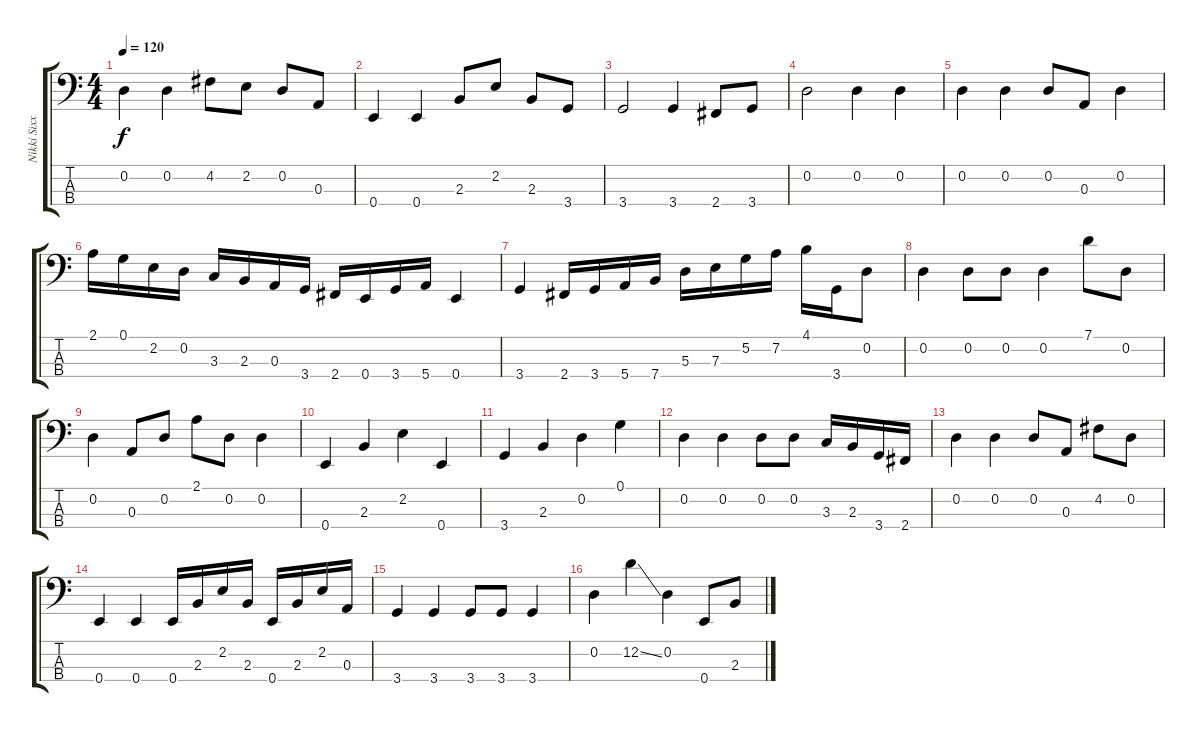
\track ("Nikki Sixx" "Nikki Sixx") {instrument electricbasspick}
\staff {score tabs}
\tuning (G2 D2 A1 E1) {hide}
\ts (4 4)
\tempo 120
\clef f4
\ks c
0.2.4{dy f} 0.2.4 4.2.8 2.2.8 0.2.8 0.3.8 |
0.4.4 0.4.4 2.3.8 2.2.8 2.3.8 3.4.8 |
3.4.2 3.4.4 2.4.8 3.4.8 |
0.2.2 0.2.4 0.2.4 |
0.2.4 0.2.4 0.2.8 0.3.8 0.2.4 |
2.1.16 0.1.16 2.2.16 0.2.16 3.3.16 2.3.16 0.3.16 3.4.16 2.4.16 0.4.16 3.4.16 5.4.16 0.4.4 |
3.4.4 2.4.16 3.4.16 5.4.16 7.4.16 5.3.16 7.3.16 5.2.16 7.2.16 4.1.16 3.4.16 0.2.8 |
0.2.4 0.2.8 0.2.8 0.2.4 7.1.8 0.2.8 |
0.2.4 0.3.8 0.2.8 2.1.8 0.2.8 0.2.4 |
0.4.4 2.3.4 2.2.4 0.4.4 |
3.4.4 2.3.4 0.2.4 0.1.4 |
0.2.4 0.2.4 0.2.8 0.2.8 3.3.16 2.3.16 3.4.16 2.4.16 |
0.2.4 0.2.4 0.2.8 0.3.8 4.2.8 0.2.8 |
0.4.4 0.4.4 0.4.16 2.3.16 2.2.16 2.3.16 0.4.16 2.3.16 2.2.16 0.3.16 |
3.4.4 3.4.4 3.4.8 3.4.8 3.4.4 |
0.2.4 12.2{ss}.4 0.2.4 0.4.8 2.3.8
